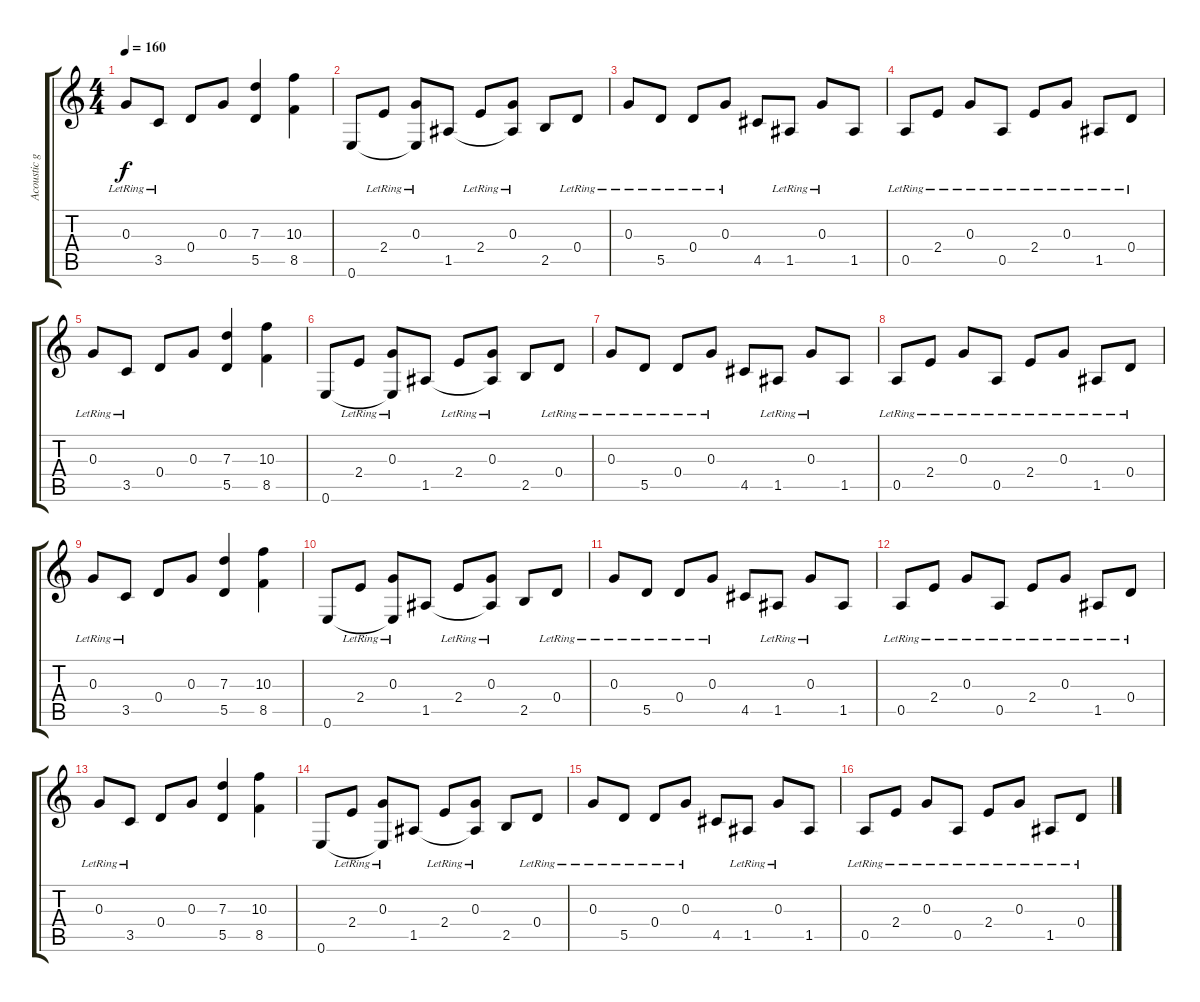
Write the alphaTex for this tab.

\track ("Acoustic guitar" "Acoustic g") {instrument acousticguitarsteel}
\staff {score tabs}
\tuning (E4 B3 G3 D3 A2 E2) {hide}
\ts (4 4)
\tempo 160
\clef g2
\ks c
0.3{lr}.8{dy f} 3.5{lr}.8 0.4.8 0.3.8 (7.3 5.5).4 (10.3 8.5).4 |
0.6.8 2.4{lr}.8 (0.3{lr} 0.6{t}).8 1.5.8 2.4{lr}.8 (0.3{lr} 1.5{t}).8 2.5.8 0.4{lr}.8 |
0.3{lr}.8 5.5{lr}.8 0.4{lr}.8 0.3{lr}.8 4.5.8 1.5{lr}.8 0.3{lr}.8 1.5.8 |
0.5{lr}.8 2.4{lr}.8 0.3{lr}.8 0.5{lr}.8 2.4{lr}.8 0.3{lr}.8 1.5{lr}.8 0.4{lr}.8 |
0.3{lr}.8 3.5{lr}.8 0.4.8 0.3.8 (7.3 5.5).4 (10.3 8.5).4 |
0.6.8 2.4{lr}.8 (0.3{lr} 0.6{t}).8 1.5.8 2.4{lr}.8 (0.3{lr} 1.5{t}).8 2.5.8 0.4{lr}.8 |
0.3{lr}.8 5.5{lr}.8 0.4{lr}.8 0.3{lr}.8 4.5.8 1.5{lr}.8 0.3{lr}.8 1.5.8 |
0.5{lr}.8 2.4{lr}.8 0.3{lr}.8 0.5{lr}.8 2.4{lr}.8 0.3{lr}.8 1.5{lr}.8 0.4{lr}.8 |
0.3{lr}.8 3.5{lr}.8 0.4.8 0.3.8 (7.3 5.5).4 (10.3 8.5).4 |
0.6.8 2.4{lr}.8 (0.3{lr} 0.6{t}).8 1.5.8 2.4{lr}.8 (0.3{lr} 1.5{t}).8 2.5.8 0.4{lr}.8 |
0.3{lr}.8 5.5{lr}.8 0.4{lr}.8 0.3{lr}.8 4.5.8 1.5{lr}.8 0.3{lr}.8 1.5.8 |
0.5{lr}.8 2.4{lr}.8 0.3{lr}.8 0.5{lr}.8 2.4{lr}.8 0.3{lr}.8 1.5{lr}.8 0.4{lr}.8 |
0.3{lr}.8 3.5{lr}.8 0.4.8 0.3.8 (7.3 5.5).4 (10.3 8.5).4 |
0.6.8 2.4{lr}.8 (0.3{lr} 0.6{t}).8 1.5.8 2.4{lr}.8 (0.3{lr} 1.5{t}).8 2.5.8 0.4{lr}.8 |
0.3{lr}.8 5.5{lr}.8 0.4{lr}.8 0.3{lr}.8 4.5.8 1.5{lr}.8 0.3{lr}.8 1.5.8 |
0.5{lr}.8 2.4{lr}.8 0.3{lr}.8 0.5{lr}.8 2.4{lr}.8 0.3{lr}.8 1.5{lr}.8 0.4{lr}.8
